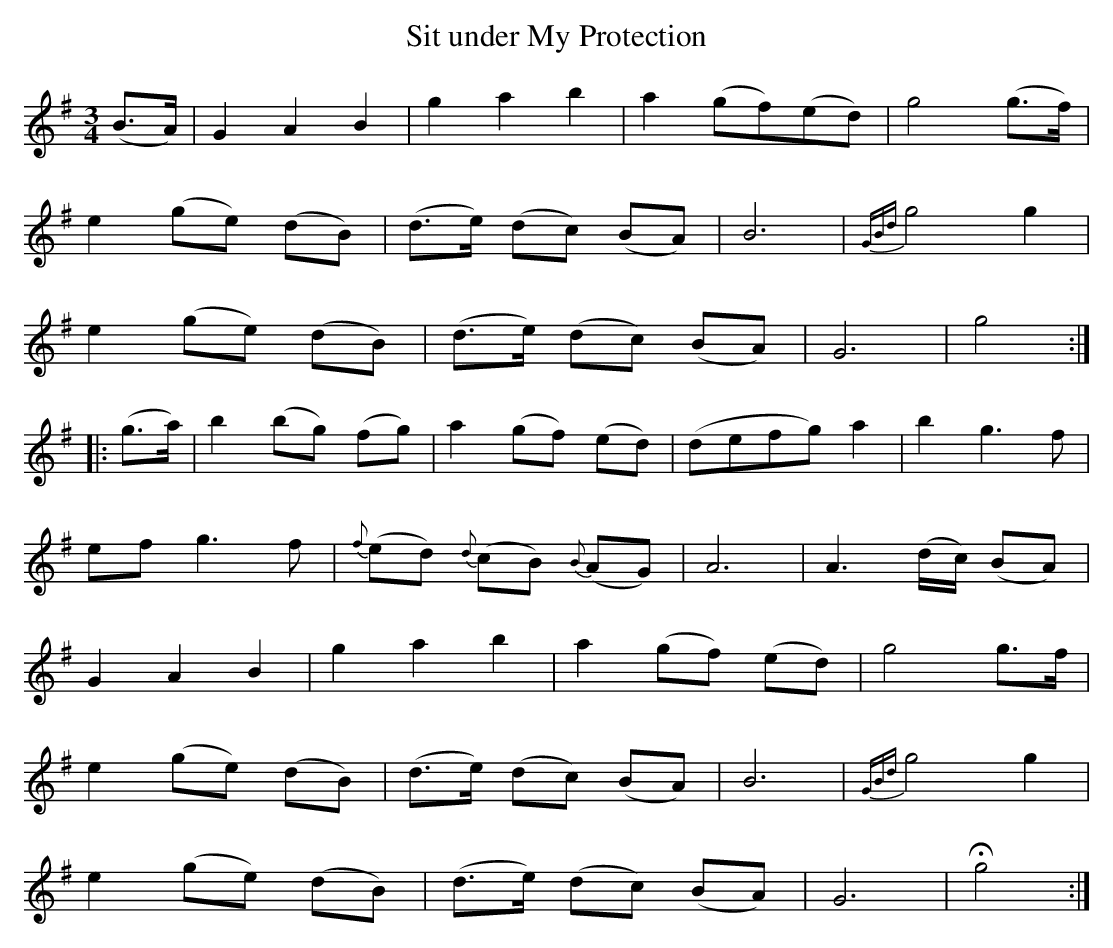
X:1
T: Sit under My Protection
M: 3/4
L: 1/8
K: G
(B>A)|G2 A2 B2|g2 a2 b2|">"a2 (gf)(ed)|g4 (g>f)|
e2 (ge) (dB)|(d>e) (dc) (BA)|B6|{GBd}g4 g2|
e2 (ge) (dB)|(d>e) (dc) (BA)|G6|g4:|
|:(g>a)|b2 (bg) (fg)|a2 (gf) (ed)|(defg) a2|b2 g3 f|
ef g3 f|{f}(ed) {d}(cB) {B}(AG)|A6|A3 (d/c/) (BA)|
G2 A2 B2|g2 a2 b2|">"a2 (gf) (ed)|g4 g>f|
e2 (ge) (dB)|(d>e) (dc) (BA)|B6|{GBd}g4 g2|
e2 (ge) (dB)|(d>e) (dc) (BA)|G6|Hg4:|
